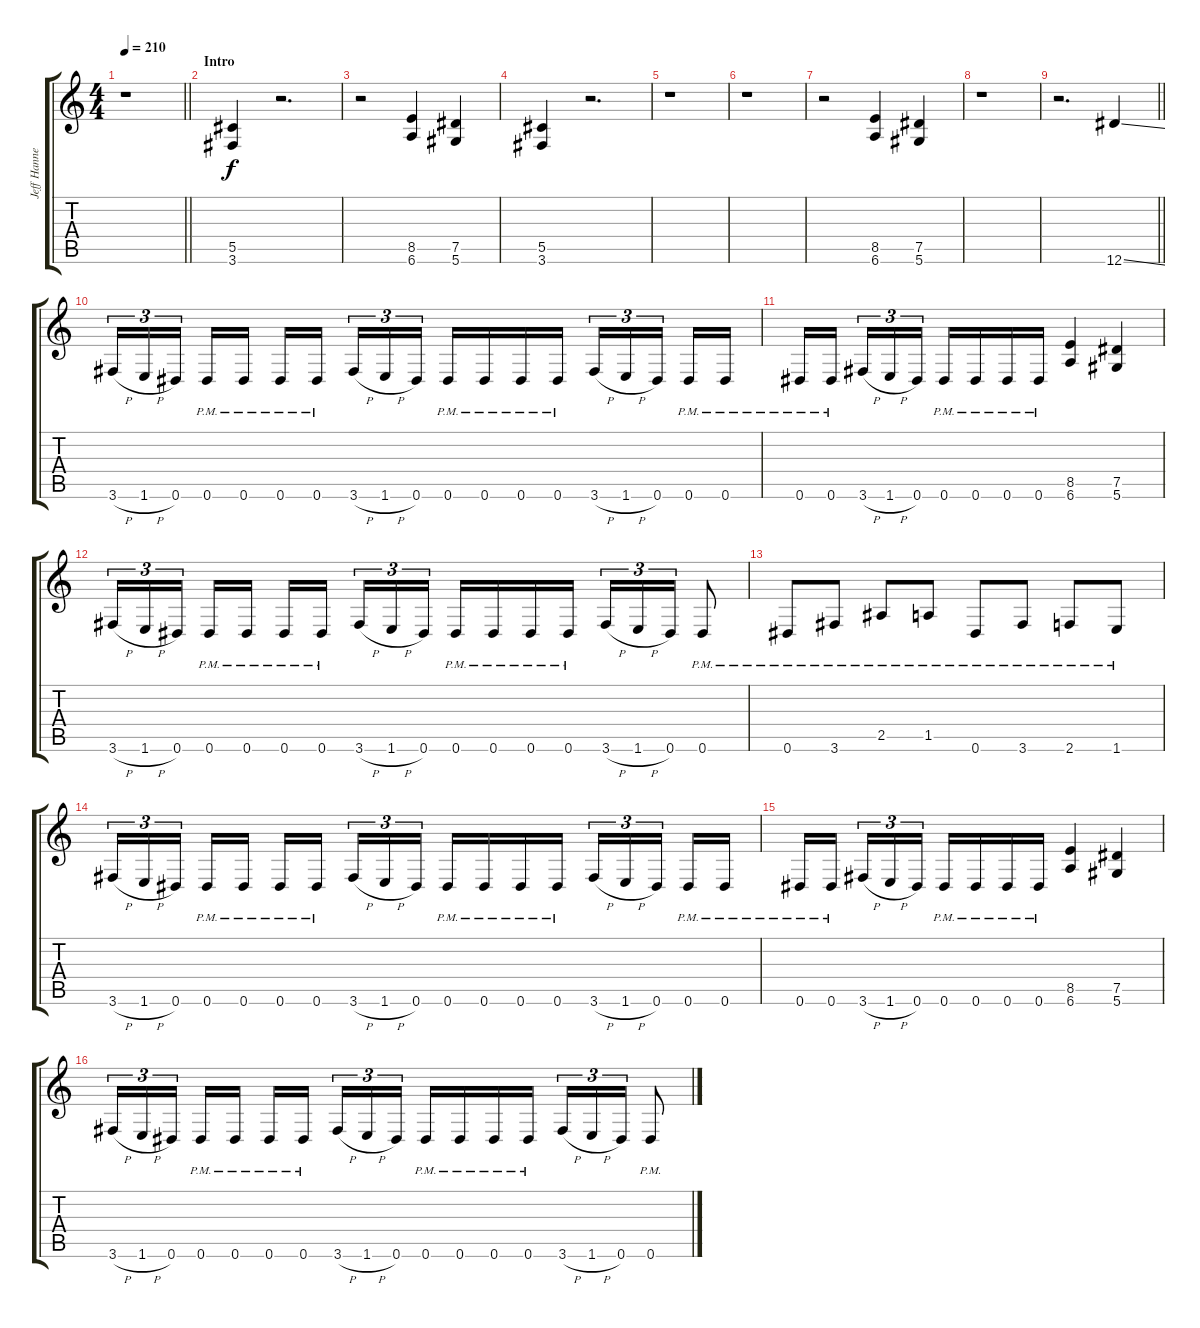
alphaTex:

\track ("Jeff Hanneman" "Jeff Hanne") {instrument distortionguitar}
\staff {score tabs}
\tuning (Eb4 Bb3 Gb3 Db3 Ab2 Eb2) {hide}
\ts (4 4)
\tempo 210
\clef g2
\barLineRight lightlight
\ks c
r.1{dy f instrument distortionguitar} |
\section ("" "Intro")
(5.5 3.6).4 r.2{d} |
r.2 (8.5 6.6).4 (7.5 5.6).4 |
(5.5 3.6).4 r.2{d} |
r.1 |
r.1 |
r.2 (8.5 6.6).4 (7.5 5.6).4 |
r.1 |
\barLineRight lightlight
r.2{d} 12.6{ss}.4 |
\section ("" "")
3.6{h}.16{tu (3 2)} 1.6{h}.16{tu (3 2)} 0.6.16{tu (3 2)} 0.6{pm}.16 0.6{pm}.16 0.6{pm}.16 0.6{pm}.16 3.6{h}.16{tu (3 2)} 1.6{h}.16{tu (3 2)} 0.6.16{tu (3 2)} 0.6{pm}.16 0.6{pm}.16 0.6{pm}.16 0.6{pm}.16 3.6{h}.16{tu (3 2)} 1.6{h}.16{tu (3 2)} 0.6.16{tu (3 2)} 0.6{pm}.16 0.6{pm}.16 |
0.6{pm}.16 0.6{pm}.16 3.6{h}.16{tu (3 2)} 1.6{h}.16{tu (3 2)} 0.6.16{tu (3 2)} 0.6{pm}.16 0.6{pm}.16 0.6{pm}.16 0.6{pm}.16 (8.5 6.6).4 (7.5 5.6).4 |
3.6{h}.16{tu (3 2)} 1.6{h}.16{tu (3 2)} 0.6.16{tu (3 2)} 0.6{pm}.16 0.6{pm}.16 0.6{pm}.16 0.6{pm}.16 3.6{h}.16{tu (3 2)} 1.6{h}.16{tu (3 2)} 0.6.16{tu (3 2)} 0.6{pm}.16 0.6{pm}.16 0.6{pm}.16 0.6{pm}.16 3.6{h}.16{tu (3 2)} 1.6{h}.16{tu (3 2)} 0.6.16{tu (3 2)} 0.6{pm}.8 |
0.6{pm}.8 3.6{pm}.8 2.5{pm}.8 1.5{pm}.8 0.6{pm}.8 3.6{pm}.8 2.6{pm}.8 1.6{pm}.8 |
3.6{h}.16{tu (3 2)} 1.6{h}.16{tu (3 2)} 0.6.16{tu (3 2)} 0.6{pm}.16 0.6{pm}.16 0.6{pm}.16 0.6{pm}.16 3.6{h}.16{tu (3 2)} 1.6{h}.16{tu (3 2)} 0.6.16{tu (3 2)} 0.6{pm}.16 0.6{pm}.16 0.6{pm}.16 0.6{pm}.16 3.6{h}.16{tu (3 2)} 1.6{h}.16{tu (3 2)} 0.6.16{tu (3 2)} 0.6{pm}.16 0.6{pm}.16 |
0.6{pm}.16 0.6{pm}.16 3.6{h}.16{tu (3 2)} 1.6{h}.16{tu (3 2)} 0.6.16{tu (3 2)} 0.6{pm}.16 0.6{pm}.16 0.6{pm}.16 0.6{pm}.16 (8.5 6.6).4 (7.5 5.6).4 |
3.6{h}.16{tu (3 2)} 1.6{h}.16{tu (3 2)} 0.6.16{tu (3 2)} 0.6{pm}.16 0.6{pm}.16 0.6{pm}.16 0.6{pm}.16 3.6{h}.16{tu (3 2)} 1.6{h}.16{tu (3 2)} 0.6.16{tu (3 2)} 0.6{pm}.16 0.6{pm}.16 0.6{pm}.16 0.6{pm}.16 3.6{h}.16{tu (3 2)} 1.6{h}.16{tu (3 2)} 0.6.16{tu (3 2)} 0.6{pm}.8
